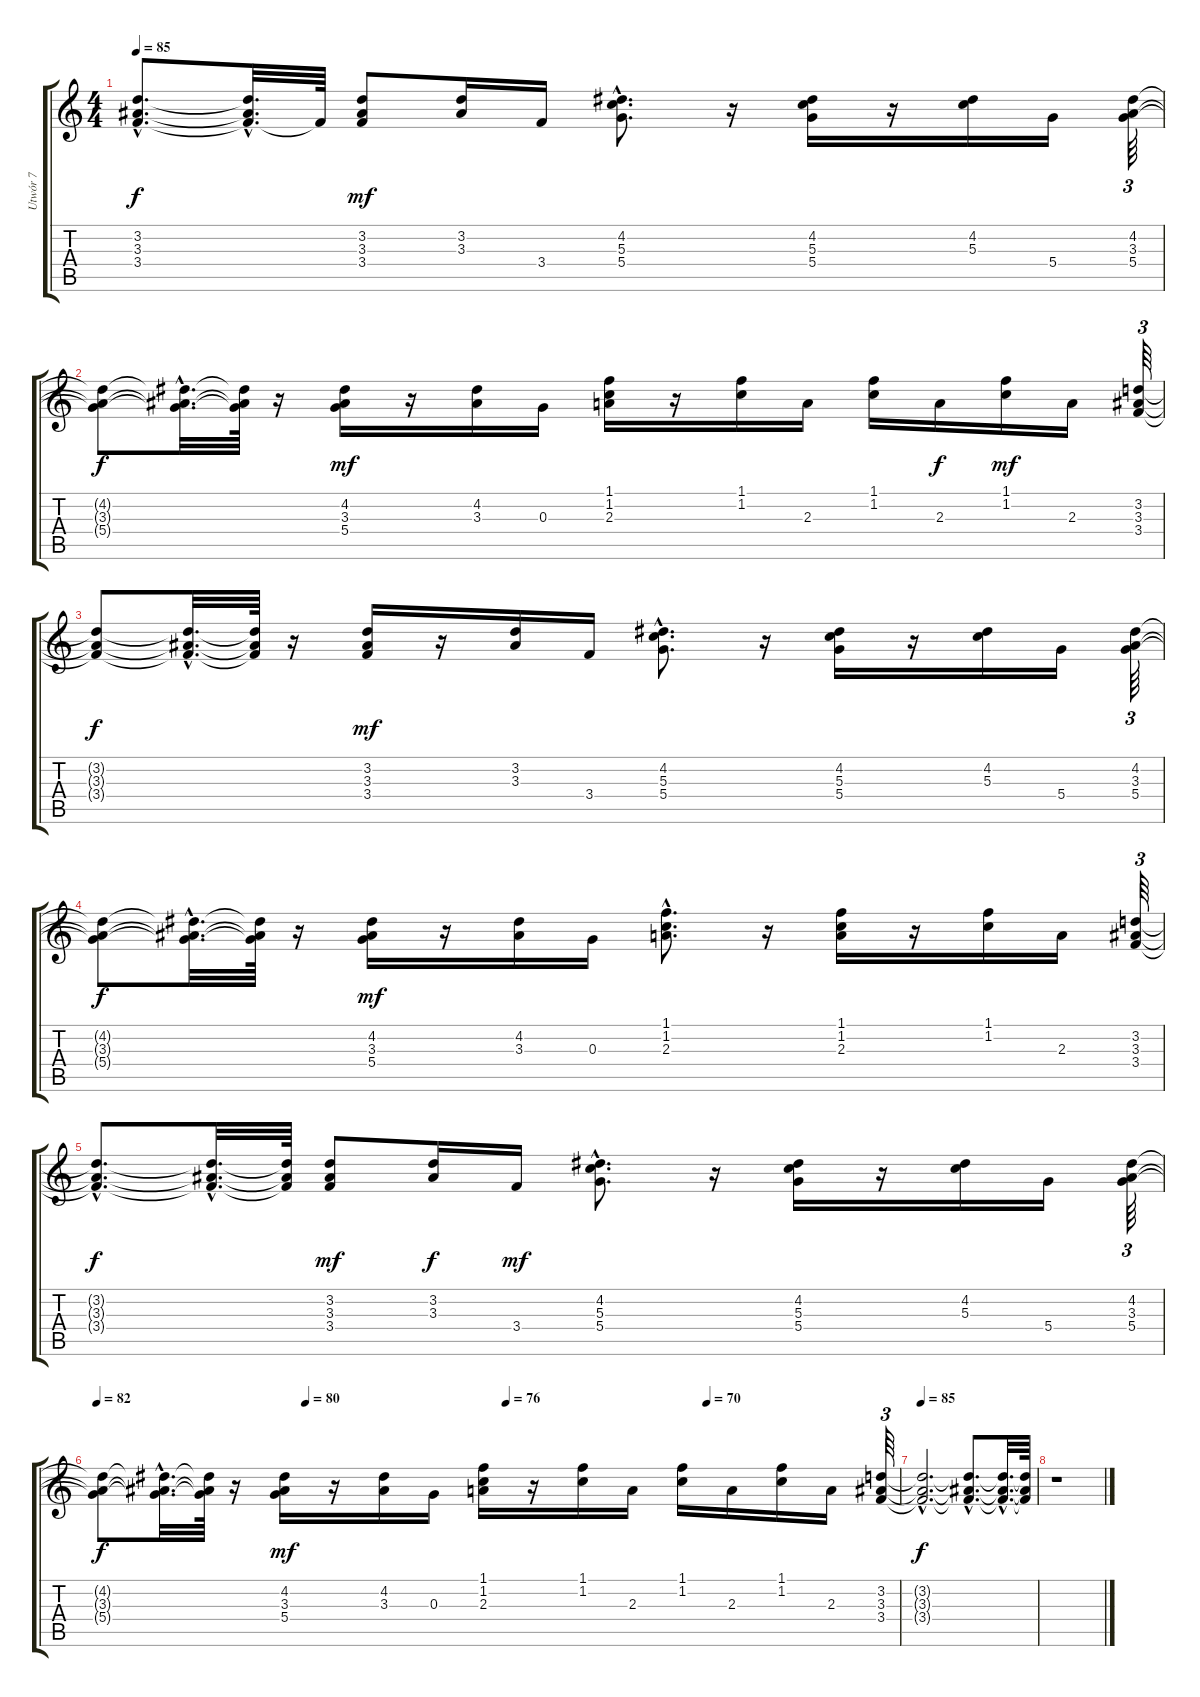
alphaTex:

\track ("Utwór 7" "Utwór 7") {instrument acousticguitarsteel}
\staff {score tabs}
\tuning (E4 B3 G3 D3 A2 E2) {hide}
\ts (4 4)
\tempo 85
\clef g2
\ks c
(3.2{hac t} 3.3{hac t} 3.4{hac t}).8{d dy f} (3.2{hac t} 3.3{hac t} 3.4{hac t}).32{d} 3.4{t}.64 (3.2 3.3 3.4).8{dy mf} (3.2 3.3).16 3.4.16 (4.2{hac} 5.3{hac} 5.4{hac}).8{d} r.16 (4.2 5.3 5.4).16 r.16 (4.2 5.3).16 5.4.16 (4.2 3.3 5.4).64{tu (3 2)} |
(4.2{t} 3.3{t} 5.4{t}).8{dy f} (4.2{hac t} 3.3{hac t} 5.4{hac t}).32{d} (4.2{t} 3.3{t} 5.4{t}).64 r.16 (4.2 3.3 5.4).16{dy mf} r.16 (4.2 3.3).16 0.3.16 (1.1 1.2 2.3).16 r.16 (1.1 1.2).16 2.3.16 (1.1 1.2).16 2.3.16{dy f} (1.1 1.2).16{dy mf} 2.3.16 (3.2 3.3 3.4).64{tu (3 2)} |
(3.2{t} 3.3{t} 3.4{t}).8{dy f} (3.2{hac t} 3.3{hac t} 3.4{hac t}).32{d} (3.2{t} 3.3{t} 3.4{t}).64 r.16 (3.2 3.3 3.4).16{dy mf} r.16 (3.2 3.3).16 3.4.16 (4.2{hac} 5.3{hac} 5.4{hac}).8{d} r.16 (4.2 5.3 5.4).16 r.16 (4.2 5.3).16 5.4.16 (4.2 3.3 5.4).64{tu (3 2)} |
(4.2{t} 3.3{t} 5.4{t}).8{dy f} (4.2{hac t} 3.3{hac t} 5.4{hac t}).32{d} (4.2{t} 3.3{t} 5.4{t}).64 r.16 (4.2 3.3 5.4).16{dy mf} r.16 (4.2 3.3).16 0.3.16 (1.1{hac} 1.2{hac} 2.3{hac}).8{d} r.16 (1.1 1.2 2.3).16 r.16 (1.1 1.2).16 2.3.16 (3.2 3.3 3.4).64{tu (3 2)} |
(3.2{hac t} 3.3{hac t} 3.4{hac t}).8{d dy f} (3.2{hac t} 3.3{hac t} 3.4{hac t}).32{d} (3.2{t} 3.3{t} 3.4{t}).64 (3.2 3.3 3.4).8{dy mf} (3.2 3.3).16{dy f} 3.4.16{dy mf} (4.2{hac} 5.3{hac} 5.4{hac}).8{d} r.16 (4.2 5.3 5.4).16 r.16 (4.2 5.3).16 5.4.16 (4.2 3.3 5.4).64{tu (3 2)} |
\tempo 82
\tempo (80 0.2604166666666667)
\tempo (76 0.5104166666666666)
\tempo (70 0.7604166666666666)
(4.2{t} 3.3{t} 5.4{t}).8{dy f} (4.2{hac t} 3.3{hac t} 5.4{hac t}).32{d} (4.2{t} 3.3{t} 5.4{t}).64 r.16 (4.2 3.3 5.4).16{dy mf} r.16 (4.2 3.3).16 0.3.16 (1.1 1.2 2.3).16 r.16 (1.1 1.2).16 2.3.16 (1.1 1.2).16 2.3.16 (1.1 1.2).16 2.3.16 (3.2 3.3 3.4).64{tu (3 2)} |
\tempo 85
(3.2{hac t} 3.3{hac t} 3.4{hac t}).2{d dy f} (3.2{hac t} 3.3{hac t} 3.4{hac t}).8{d} (3.2{hac t} 3.3{hac t} 3.4{hac t}).32{d} (3.2{t} 3.3{t} 3.4{t}).64 |
r.1
